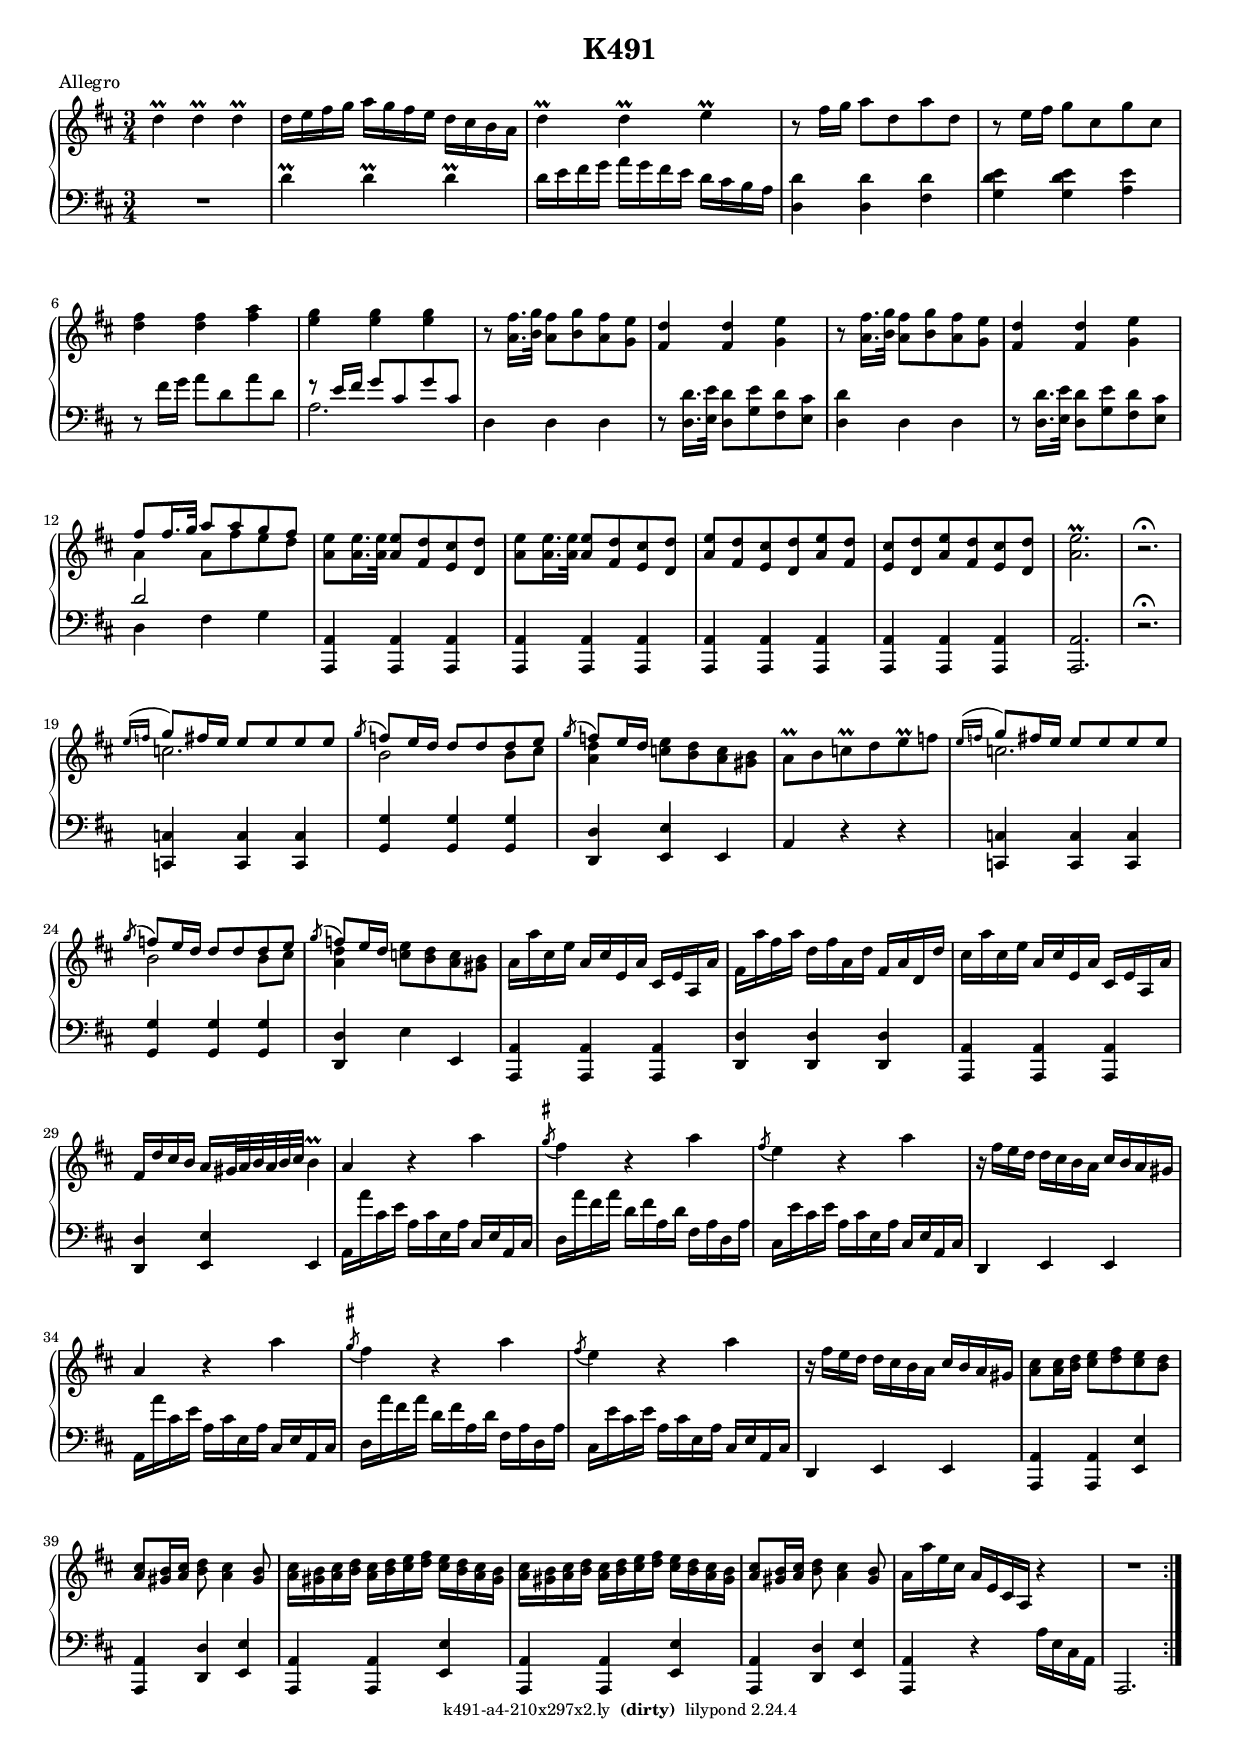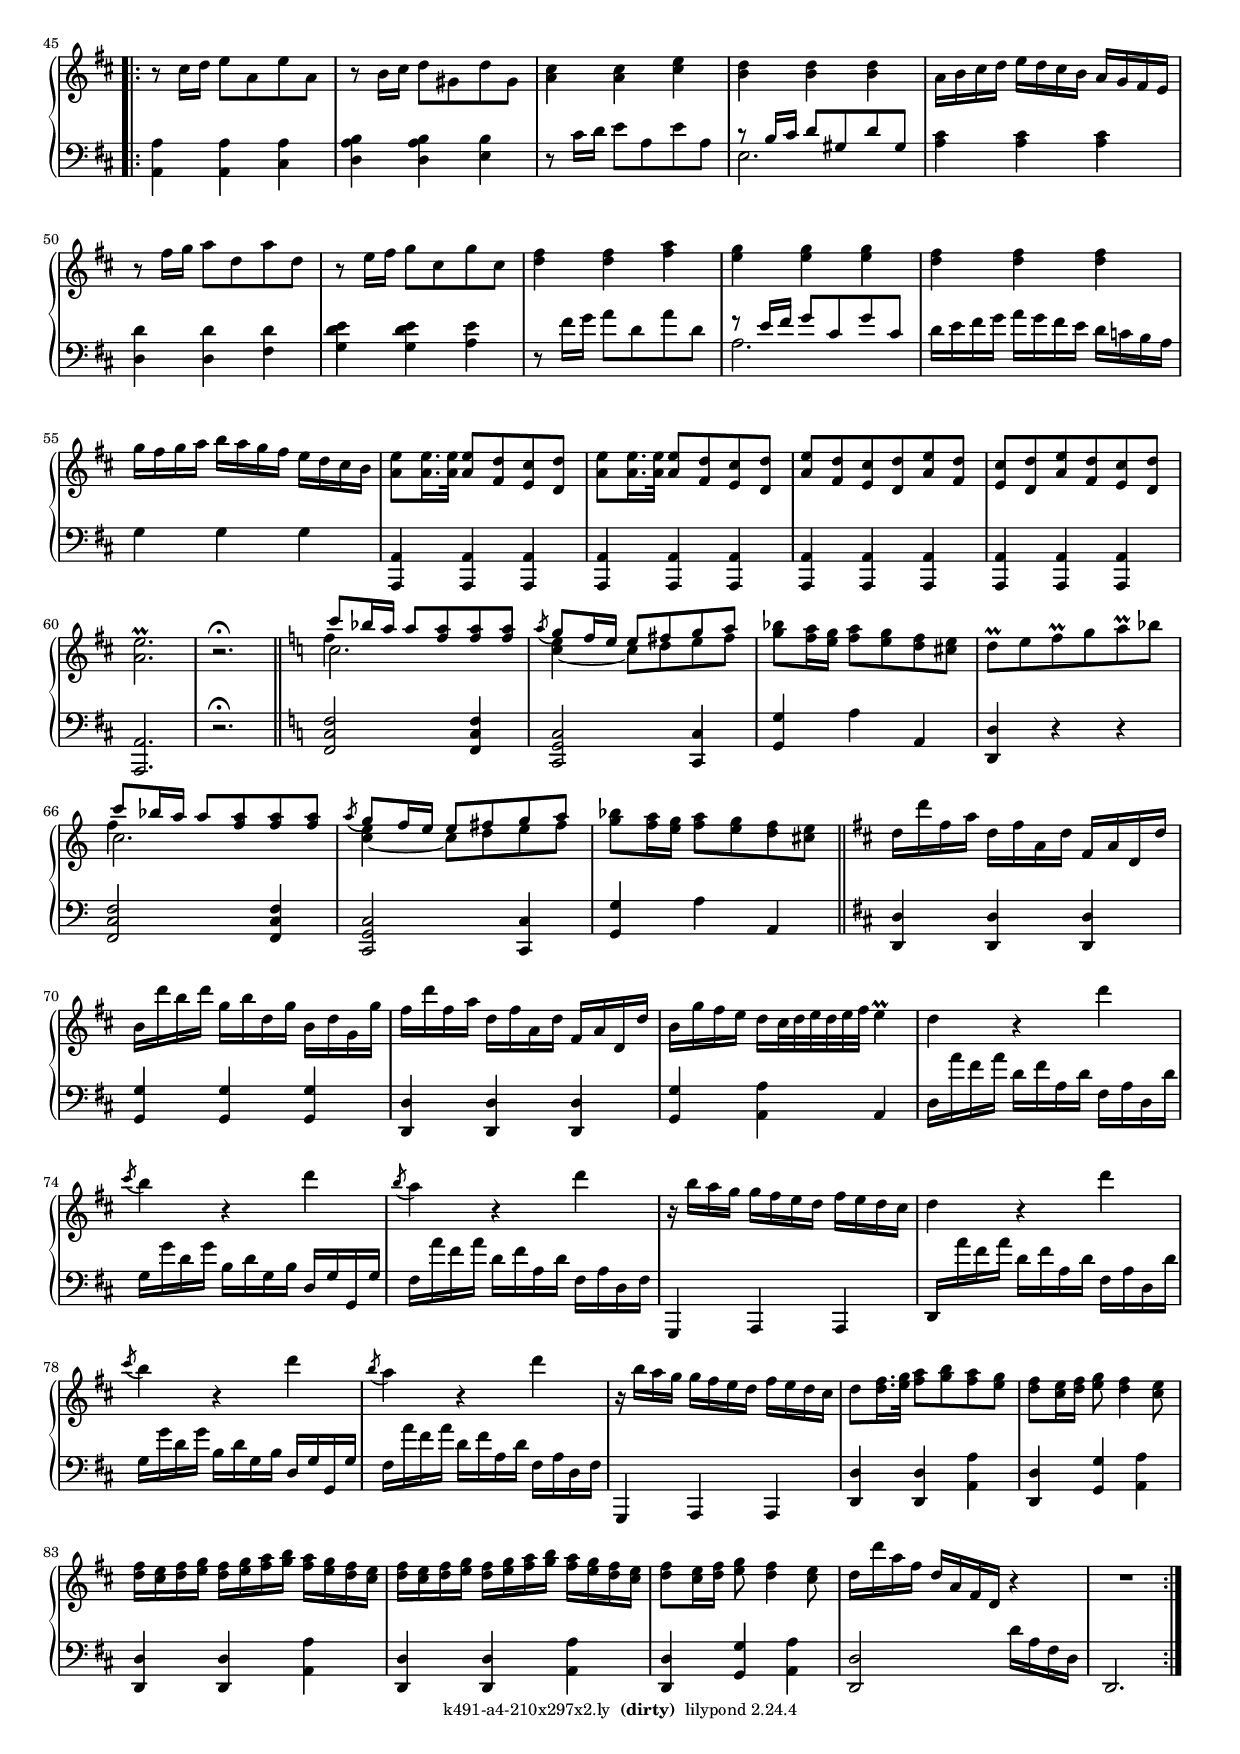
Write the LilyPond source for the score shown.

\version "2.18.2"

\include "../../include/general.ily"
\include "../../include/a4-210x297.ily"

#(set-global-staff-size 16)

breaks = { s2.*44 \pageBreak }
\version "2.18.2"

\header {
  title = "K491"
  meter = "Allegro"
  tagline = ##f
}

global = {
  \key d \major
  \time 3/4
}

right = \relative c'' {
  \global
 
  \repeat volta 2 {
    d4-\prall d-\prall d-\prall
    d16 e fis g a g fis e d cis b a
    d4-\prall d-\prall e-\prall
    r8 fis16 g a8 d, a' d,
    
    r e16 fis g8 cis, g' cis,
    <d fis>4 q <fis a>
    <e g> q q
    \repeat unfold 2 {
      r8 <<{ fis16. g32 fis8 g fis e d4 d e }
        { a,16. b32 a8 b a g fis4 fis g }>>
    }
    
    <<{ fis'8 fis16. g32 a8 a g fis } \\
      { a,4 a8 fis' e d }>>
    \repeat unfold 2 {
      <<{ e8 e16. e32 e8 d cis d }
        { a a16. a32 a8 fis e d }>>
    }
    
    <<{ e'8 d cis d e d 
        cis d e d cis d }
      { a fis e d a' fis 
        e d a' fis e d }>>
    <a' e'>2.-\prall
    r2.-\fermata
 
    \repeat unfold 2 {
      <<{ \appoggiatura { e'16 f } \stemUp
          g8 fis16 e e8 e e e
          \acciaccatura { g } f e16 d d8 d d e
          \acciaccatura { g } f e16 d } \\
        { c2. b2 b8 cis <a d>4 }>>
      <c e>8 <b d> <a c> <gis b>
    } \alternative {
      { a8-\prall b c-\prall d e-\prall f }
      {}
    }
    
    a,16 a' cis, e a, cis e, a cis, e a, a'
    fis a' fis a d, fis a, d fis, a d, d'
    cis a' cis, e a, cis e, a
    cis, e a, a'
    fis d' cis b a gis32 a b a b cis b4-\prall
    
    \repeat unfold 2 {
      a4 r a'
      \acciaccatura { g8^\markup { \small \musicglyph #"accidentals.sharp" } } 
      fis4 r a
      \acciaccatura { fis8 } e4 r a
      r16 fis e d d cis b a cis b a gis
    }
    
    <<{ cis8 cis16 d e8 fis e d } { a8 a16 b cis8 d cis b }>>
    <<{ cis8 b16 cis d8 cis4 b8 } { a gis16 a b8 a4 gis8 }>>
    \repeat unfold 2 {
      <<{ cis16 b cis d cis d e fis e d cis b }
        { a gis a b a b cis d cis b a gis }>>
    }
    
    <<{ cis8 b16 cis d8 cis4 b8 } { a gis16 a b8 a4 gis8 }>>
    a16 a' e cis a e cis a r4
    R2.
  }
  
  \repeat volta 2 {
    r8 cis'16 d e8 a, e' a,
    r b16 cis d8 gis, d' gis,
    <a cis>4 q <cis e>
    <b d> q q
    
    a16 b cis d e d cis b a g fis e
    r8 fis'16 g a8 d, a' d,
    r e16 fis g8 cis, g' cis,
    <d fis>4 q <fis a>
    <e g> q q
    
    <d fis> q q
    g16 fis g a b a g fis e d cis b
    \repeat unfold 2 {
      <<{ e8e16. e32 e8 d cis d }
        { a a16. a32 a8 fis e d} >>
    }

    <<{ e'8 d cis d e d cis d e d cis d }
      { a fis e d a' fis e d a' fis e d }>>
    <a' e'>2.-\prall
    r2.-\fermata \bar "||"
    \key c \major
  
    \repeat unfold 2 {
      <<{ c'8 bes16 a a8 <f a> q q } \\
        { c2. } \\
        { \voiceFour f4 }>>
    
      <<\new Voice { \acciaccatura { a8 }
          \voiceOne g8 f16 e e8 fis g a }
        \new Voice { \voiceTwo <c, e>4 ~ c8 d e fis }>>
    
      <<{ bes8 a16 g a8 g f e }
        { g f16 e f8 e d cis }>>
    } \alternative {
      { d8-\prall e f-\prall g a-\prall bes }
      {}
    }
    \bar "||"
    \key d \major
  
    d,16 d' fis, a d, fis a, d fis, a d, d'
    b d' b d g, b d, g b, d g, g'
    fis d' fis, a d, fis a, d fis, a d, d'
    b g' fis e d cis32 d e d e fis e4-\prall
  
    \repeat unfold 2 { 
      d4 r d'
      \acciaccatura cis8 b4 r d
      \acciaccatura b8 a4 r d
      r16 b a g g fis e d fis e d cis
    }
  
    d8 <<{ fis16. g32 a8 b a g } { d16. e32 fis8 g fis e }>>
    <<{ fis8 e16 fis g8 fis4 e8 } { d cis16 d e8 d4 cis8 }>>
    \repeat unfold 2 {
      <<{ fis16 e fis g fis g a b a g fis e } 
        { d cis d e d e fis g fis e d cis }>>
    }
  
    <<{ fis8 e16 fis g8 fis4 e8 } { d cis16 d e8 d4 cis8 }>>
    d16 d' a fis d a fis d r4
    R2.
  }
}
 
left = \relative c' {
  \global
  
  \repeat volta 2 {
    R2. 
    d4-\prall d-\prall d-\prall
    d16 e fis g a g fis e d cis b a
    <d, d'>4 q <fis d'>
    
    <g d' e> q <a e'>
    r8 fis'16 g a8 d, a' d,
    <<{ r8 e16 fis g8 cis, g' cis, } \\ { a2. }>>
    d,4 d d
    r8 <<{ d16. e32 d8 g fis e } { d'16. e32 d8 e d cis }>>
    
    <d, d'>4 d d
    r8 <<{ d16. e32 d8 g fis e } { d'16. e32 d8 e d cis }>>
    <<{ d2 } \\ { d,4 fis g }>>
    \repeat unfold 12 { <a,, a'>}
    q2.
    r2.-\fermata
    
    <c c'>4 q q
    <g' g'> q q
    <d d'> <e e'> e
    a r r
    
    <c, c'>4 q q
    <g' g'> q q
    <d d'> e' e,
    <a, a'> q q
    
    <d d'> q q
    <a a'> q q
    <d d'> <e e'> e
    
    \repeat unfold 2 {
      a16 a'' cis, e a, cis e, a cis, e a, cis
      d a'' fis a d, fis a, d fis, a d, a'
      cis, e' cis e a, cis e, a cis, e a, cis
      d,4 e e
    }
    
    <a, a'> q <e' e'>
    <a, a'> <d d'> <e e'>
    <a, a'> q <e' e'>
    <a, a'> q <e' e'>
    <a, a'> <d d'> <e e'>
    <a, a'> r a''16 e cis a 
    a,2.
  }
  
  \repeat volta 2 {
    <a' a'>4 q <cis a'>
    <d a' b> q <e b'>
    r8 cis'16 d e8 a, e' a,
    <<{ r8 b16 cis d8 gis, d' gis, } \\ { e2. }>>
    
    <a cis>4 q q
    <d, d'> q < fis d'>
    <g d' e> q <a e'>
    r8 fis'16 g a8 d, a' d,
    <<{ r8 e16 fis g8 cis, g' cis, } \\ { a2. }>>
    
    d16 e fis g a g fis e d c b a
    g4 g g
    \repeat unfold 12 { <a,, a'> }
    q2.
    r2.-\fermata \bar "||"
    \key c \major
    
    \repeat unfold 2 {
      <f' c' f>2 q4
      <c g' c>2 <c c'>4
      <g' g'> a' a,
    } \alternative {
      { <d, d'> r r }
      {}
    }
    \bar "||"
    \key d \major
    
    <d d'>4 q q
    <g g'> q q
    <d d'> q q
    <g g'> <a a'> a
    
    d16 \repeat unfold 2 {
      a'' fis a d, fis a, d fis, a d, d'
      g, g' d g b, d g, b d, g g, g'
      fis a' fis a d, fis a, d fis, a d, fis
      g,,4 a a
    } \alternative {
      { d16 }
      {}
    }
    
    <d d'>4 q <a' a'>
    <d, d'> <g g'> <a a'>
    <d, d'> q <a' a'>
    <d, d'> q <a' a'>
    <d, d'> <g g'> <a a'>
    
    <d, d'>2 d''16 a fis d
    d,2.
  }
}

\score {
  \new PianoStaff <<
    \new Staff = "right" {
      << 
        \breaks
        \right
      >>
    }
    \new Staff = "left" { 
      <<
        \breaks
        \clef bass \left 
      >>
    }
  >>
  \layout { indent = 0 }
}

